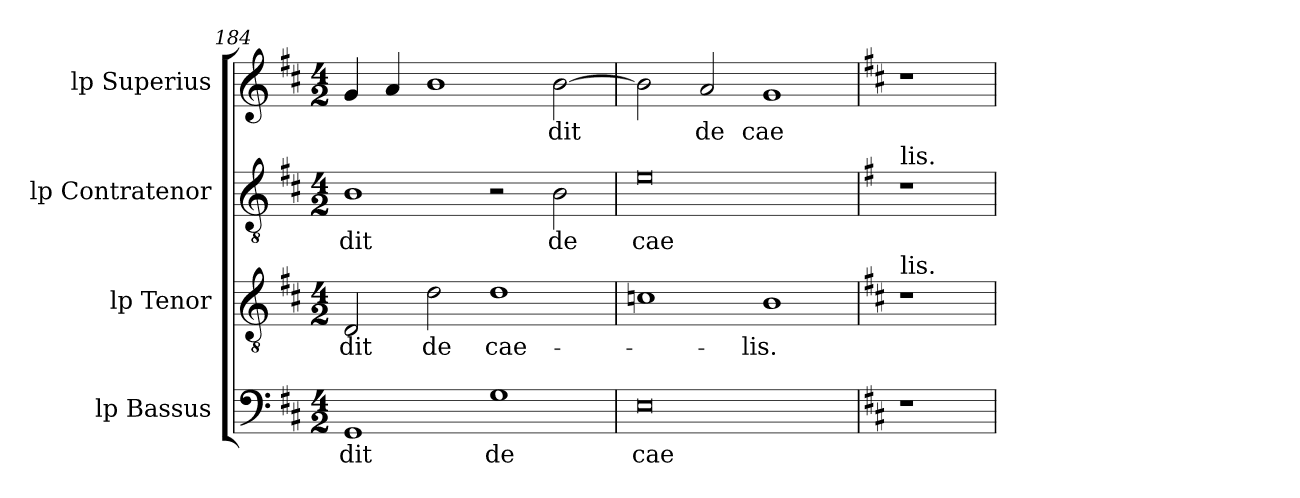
**kern	**text	**kern	**text	**kern	**text	**kern	**text
*part4	*part4	*part3	*part3	*part2	*part2	*part1	*part1
*staff4	*staff4	*staff3	*staff3	*staff2	*staff2	*staff1	*staff1
*I"lp Bassus	*	*I"lp Tenor	*	*I"lp Contratenor	*	*I"lp Superius	*
*I'lp Bassus	*	*I'lp Tenor	*	*I'lp Contratenor	*	*I'lp Superius	*
*clefF4	*	*clefGv2	*	*clefGv2	*	*clefG2	*
*k[f#c#]	*	*k[f#c#]	*	*k[f#c#]	*	*k[f#c#]	*
*D:	*	*D:	*	*D:	*	*D:	*
*M4/2	*	*M4/2	*	*M4/2	*	*M4/2	*
=184	=184	=184	=184	=184	=184	=184	=184
!	!LO:LY:b:cj	!	!LO:LY:b:cj	!	!LO:LY:b:cj	!	!
1GG	-dit	2D/	-dit	1B	dit	4g/	.
.	.	.	.	.	.	4a/	.
!	!	!	!LO:LY:b:cj	!	!	!	!
.	.	2d\	de	.	.	1b	.
!	!LO:LY:b:cj	!	!LO:LY:b:cj	!	!	!	!
1G	de	1d	cae-	2r	.	.	.
!	!	!	!	!	!LO:LY:b:cj	!	!LO:LY:b:cj
.	.	.	.	2B\	de	[>2b\	dit
=185	=185	=185	=185	=185	=185	=185	=185
!	!LO:LY:b:cj	!	!	!	!LO:LY:b:cj	!	!
0E	cae-	1cn	.	0e	cae	2b\]	.
!	!	!	!	!	!	!	!LO:LY:b:cj
.	.	.	.	.	.	2a/	de
!	!	!	!LO:LY:b:cj	!	!	!	!LO:LY:b:cj
.	.	1B	-lis.	.	.	1g	cae
=186	=186	=186	=186	=186	=186	=186	=186
*	*	*	*	*k[f#]	*	*	*
*	*	*	*	*G:	*	*	*
!	!	!	!	!LO:TX:a:t=lis.	!	!	!
!	!	!LO:TX:a:t=lis.	!	!	!	!	!
1r	.	1r	.	1r	.	1r	.
=	=	=	=	=	=	=	=
*-	*-	*-	*-	*-	*-	*-	*-
